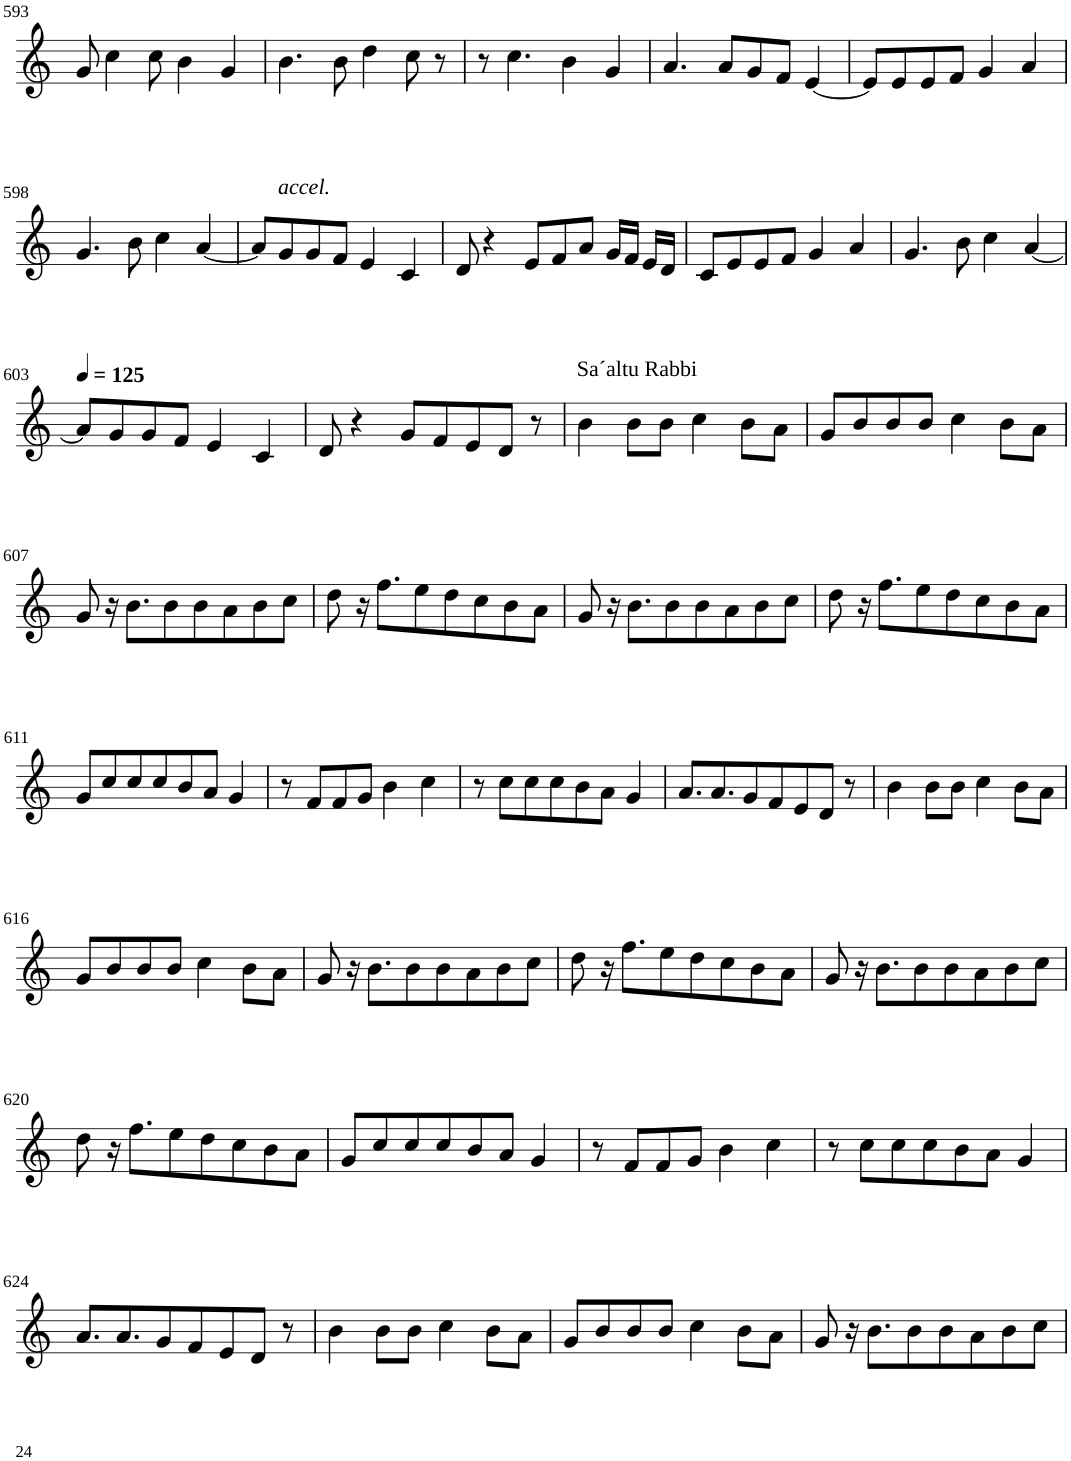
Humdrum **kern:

**kern
*part1
*staff1
*I"Violin
!!LO:PB:g=z
*clefG2
*k[]
*M8/8
=593
8g/
4cc\
8cc\
4b\
4g/
=594
4.b\
8b\
4dd\
8cc\
8r
=595
8r
4.cc\
4b\
4g/
=596
4.a/
8a/L
8g/
8f/J
[4e/
=597
8e/L]
8e/
8e/
8f/J
4g/
4a/
!!LO:LB:g=z
=598
4.g/
8b\
4cc\
[4a/
=599
8a/L]
!LO:TX:a:i:t=accel.
8g/
8g/
8f/J
4e/
4c/
=600
8d/
4r
8e/L
8f/
8a/J
16g/LL
16f/JJ
16e/LL
16d/JJ
=601
8c/L
8e/
8e/
8f/J
4g/
4a/
=602
4.g/
8b\
4cc\
[4a/
!!LO:LB:g=z
=603
*MM125
8a/L]
8g/
8g/
8f/J
4e/
4c/
=604
8d/
4r
8g/L
8f/
8e/
8d/J
8r
=605
!LO:TX:a:t=Sa´altu Rabbi
4b\
8b\L
8b\J
4cc\
8b\L
8a\J
=606
8g/L
8b/
8b/
8b/J
4cc\
8b\L
8a\J
!!LO:LB:g=z
=607
8g/
16r
8.b\L
8b\
8b\
8a\
8b\
8cc\J
=608
8dd\
16r
8.ff\L
8ee\
8dd\
8cc\
8b\
8a\J
=609
8g/
16r
8.b\L
8b\
8b\
8a\
8b\
8cc\J
=610
8dd\
16r
8.ff\L
8ee\
8dd\
8cc\
8b\
8a\J
!!LO:LB:g=z
=611
8g/L
8cc/
8cc/
8cc/
8b/
8a/J
4g/
=612
8r
8f/L
8f/
8g/J
4b\
4cc\
=613
8r
8cc\L
8cc\
8cc\
8b\
8a\J
4g/
=614
8.a/L
8.a/
8g/
8f/
8e/
8d/J
8r
=615
4b\
8b\L
8b\J
4cc\
8b\L
8a\J
!!LO:LB:g=z
=616
8g/L
8b/
8b/
8b/J
4cc\
8b\L
8a\J
=617
8g/
16r
8.b\L
8b\
8b\
8a\
8b\
8cc\J
=618
8dd\
16r
8.ff\L
8ee\
8dd\
8cc\
8b\
8a\J
=619
8g/
16r
8.b\L
8b\
8b\
8a\
8b\
8cc\J
!!LO:LB:g=z
=620
8dd\
16r
8.ff\L
8ee\
8dd\
8cc\
8b\
8a\J
=621
8g/L
8cc/
8cc/
8cc/
8b/
8a/J
4g/
=622
8r
8f/L
8f/
8g/J
4b\
4cc\
=623
8r
8cc\L
8cc\
8cc\
8b\
8a\J
4g/
!!LO:LB:g=z
=624
8.a/L
8.a/
8g/
8f/
8e/
8d/J
8r
=625
4b\
8b\L
8b\J
4cc\
8b\L
8a\J
=626
8g/L
8b/
8b/
8b/J
4cc\
8b\L
8a\J
=627
8g/
16r
8.b\L
8b\
8b\
8a\
8b\
8cc\J
=
*-
